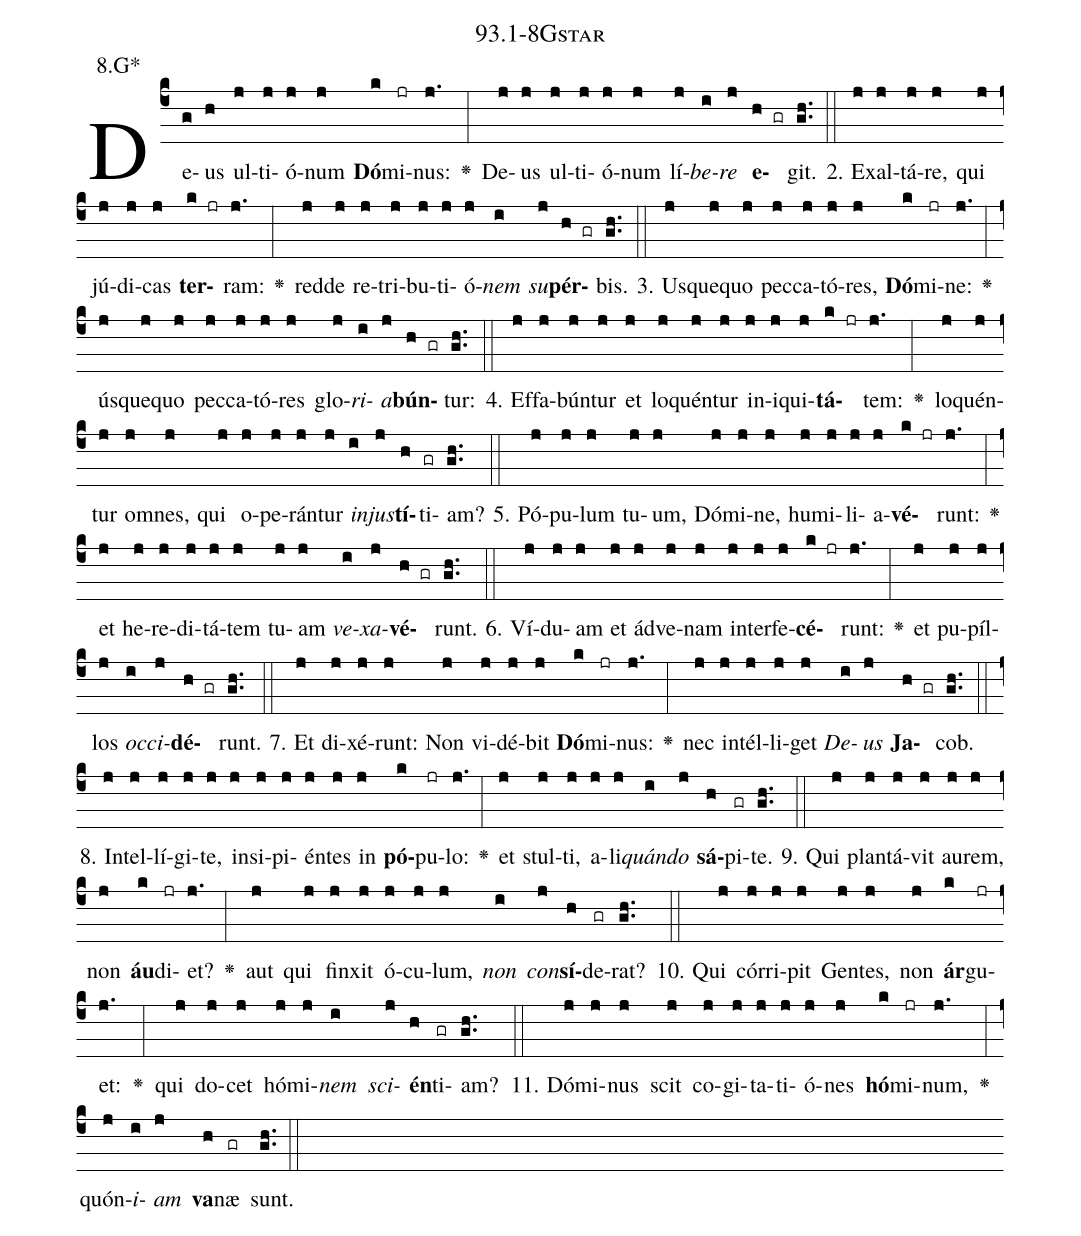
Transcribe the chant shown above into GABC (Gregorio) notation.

name: 93.1-8Gstar;
annotation: 8.G*;
%%
(c4)De(g)us(h) ul(j)ti(j)ó(j)num(j) <b>Dó</b>(k)mi(jr)nus:(j.) <v>\greheightstar</v>(:) De(j)us(j) ul(j)ti(j)ó(j)num(j) lí(j)<i>be</i>(i)<i>re</i>(j) <b>e</b>(h gr)git.(gh..) (::)
2. Ex(j)al(j)tá(j)re,(j) qui(j) jú(j)di(j)cas(j) <b>ter</b>(k jr)ram:(j.) <v>\greheightstar</v>(:) red(j)de(j) re(j)tri(j)bu(j)ti(j)ó(j)<i>nem</i>(i) <i>su</i>(j)<b>pér</b>(h gr)bis.(gh..) (::)
3. Us(j)que(j)quo(j) pec(j)ca(j)tó(j)res,(j) <b>Dó</b>(k)mi(jr)ne:(j.) <v>\greheightstar</v>(:) ús(j)que(j)quo(j) pec(j)ca(j)tó(j)res(j) glo(j)<i>ri</i>(i)<i>a</i>(j)<b>bún</b>(h gr)tur:(gh..) (::)
4. Ef(j)fa(j)bún(j)tur(j) et(j) lo(j)quén(j)tur(j) in(j)i(j)qui(j)<b>tá</b>(k jr)tem:(j.) <v>\greheightstar</v>(:) lo(j)quén(j)tur(j) om(j)nes,(j) qui(j) o(j)pe(j)rán(j)tur(j) <i>in</i>(i)<i>jus</i>(j)<b>tí</b>(h)ti(gr)am?(gh..) (::)
5. Pó(j)pu(j)lum(j) tu(j)um,(j) Dó(j)mi(j)ne,(j) hu(j)mi(j)li(j)a(j)<b>vé</b>(k jr)runt:(j.) <v>\greheightstar</v>(:) et(j) he(j)re(j)di(j)tá(j)tem(j) tu(j)am(j) <i>ve</i>(i)<i>xa</i>(j)<b>vé</b>(h gr)runt.(gh..) (::)
6. Ví(j)du(j)am(j) et(j) ád(j)ve(j)nam(j) in(j)ter(j)fe(j)<b>cé</b>(k jr)runt:(j.) <v>\greheightstar</v>(:) et(j) pu(j)píl(j)los(j) <i>oc</i>(i)<i>ci</i>(j)<b>dé</b>(h gr)runt.(gh..) (::)
7. Et(j) di(j)xé(j)runt:(j) Non(j) vi(j)dé(j)bit(j) <b>Dó</b>(k)mi(jr)nus:(j.) <v>\greheightstar</v>(:) nec(j) in(j)tél(j)li(j)get(j) <i>De</i>(i)<i>us</i>(j) <b>Ja</b>(h gr)cob.(gh..) (::)
8. In(j)tel(j)lí(j)gi(j)te,(j) in(j)si(j)pi(j)én(j)tes(j) in(j) <b>pó</b>(k)pu(jr)lo:(j.) <v>\greheightstar</v>(:) et(j) stul(j)ti,(j) a(j)li(j)<i>quán</i>(i)<i>do</i>(j) <b>sá</b>(h)pi(gr)te.(gh..) (::)
9. Qui(j) plan(j)tá(j)vit(j) au(j)rem,(j) non(j) <b>áu</b>(k)di(jr)et?(j.) <v>\greheightstar</v>(:) aut(j) qui(j) fin(j)xit(j) ó(j)cu(j)lum,(j) <i>non</i>(i) <i>con</i>(j)<b>sí</b>(h)de(gr)rat?(gh..) (::)
10. Qui(j) cór(j)ri(j)pit(j) Gen(j)tes,(j) non(j) <b>ár</b>(k)gu(jr)et:(j.) <v>\greheightstar</v>(:) qui(j) do(j)cet(j) hó(j)mi(j)<i>nem</i>(i) <i>sci</i>(j)<b>én</b>(h)ti(gr)am?(gh..) (::)
11. Dó(j)mi(j)nus(j) scit(j) co(j)gi(j)ta(j)ti(j)ó(j)nes(j) <b>hó</b>(k)mi(jr)num,(j.) <v>\greheightstar</v>(:) quón(j)<i>i</i>(i)<i>am</i>(j) <b>va</b>(h)næ(gr) sunt.(gh..) (::)
